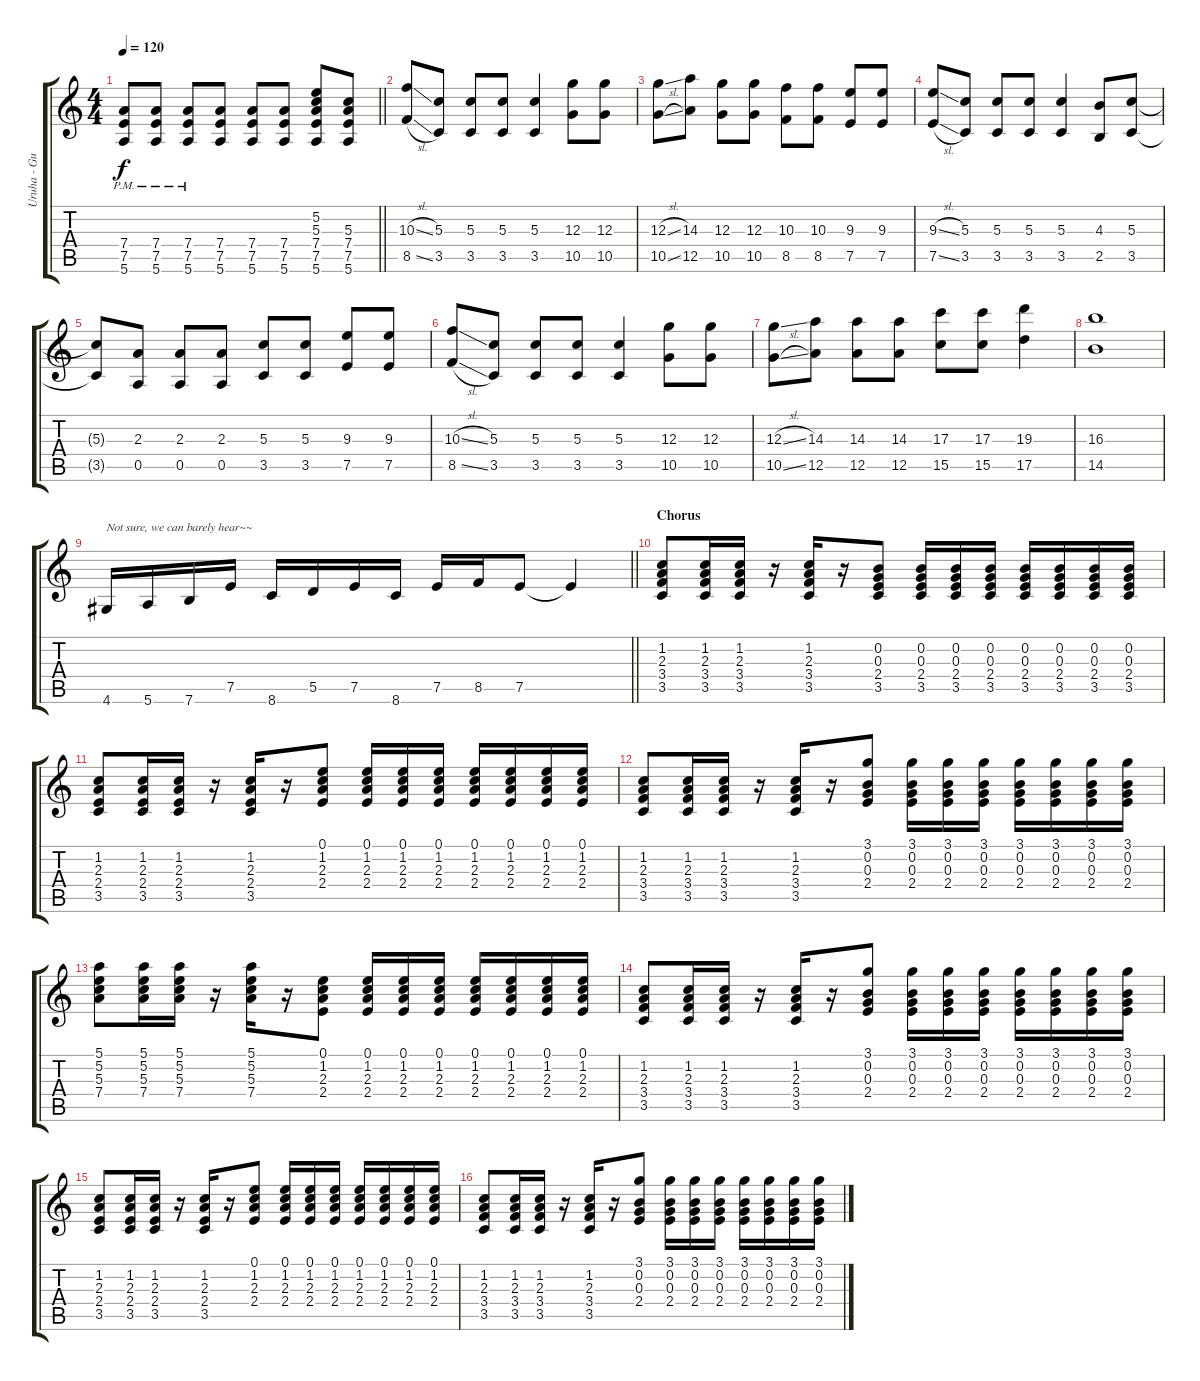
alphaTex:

\track ("Uruha - Guitar 1" "Uruha - Gu") {instrument overdrivenguitar}
\staff {score tabs}
\tuning (E4 B3 G3 D3 A2 E2) {hide}
\ts (4 4)
\tempo 120
\clef g2
\barLineRight lightlight
\ks c
(7.4{pm} 7.5{pm} 5.6{pm}).8{dy f} (7.4{pm} 7.5{pm} 5.6{pm}).8 (7.4{pm} 7.5{pm} 5.6{pm}).8 (7.4 7.5 5.6).8 (7.4 7.5 5.6).8 (7.4 7.5 5.6).8 (5.2 5.3 7.4 7.5 5.6).8 (5.3 7.4 7.5 5.6).8 |
\section ("" "")
(10.3{sl} 8.5{sl}).8 (5.3 3.5).8 (5.3 3.5).8 (5.3 3.5).8 (5.3 3.5).4 (12.3 10.5).8 (12.3 10.5).8 |
(12.3{sl} 10.5{sl}).8 (14.3 12.5).8 (12.3 10.5).8 (12.3 10.5).8 (10.3 8.5).8 (10.3 8.5).8 (9.3 7.5).8 (9.3 7.5).8 |
(9.3{sl} 7.5{sl}).8 (5.3 3.5).8 (5.3 3.5).8 (5.3 3.5).8 (5.3 3.5).4 (4.3 2.5).8 (5.3 3.5).8 |
(5.3{t} 3.5{t}).8 (2.3 0.5).8 (2.3 0.5).8 (2.3 0.5).8 (5.3 3.5).8 (5.3 3.5).8 (9.3 7.5).8 (9.3 7.5).8 |
(10.3{sl} 8.5{sl}).8 (5.3 3.5).8 (5.3 3.5).8 (5.3 3.5).8 (5.3 3.5).4 (12.3 10.5).8 (12.3 10.5).8 |
(12.3{sl} 10.5{sl}).8 (14.3 12.5).8 (14.3 12.5).8 (14.3 12.5).8 (17.3 15.5).8 (17.3 15.5).8 (19.3 17.5).4 |
(16.3 14.5).1 |
\barLineRight lightlight
4.6.16{txt "Not sure, we can barely hear~~"} 5.6.16 7.6.16 7.5.16 8.6.16 5.5.16 7.5.16 8.6.16 7.5.16 8.5.16 7.5.8 7.5{t}.4 |
\section ("" "Chorus")
(1.2 2.3 3.4 3.5).8 (1.2 2.3 3.4 3.5).16 (1.2 2.3 3.4 3.5).16 r.16 (1.2 2.3 3.4 3.5).16 r.16 (0.2 0.3 2.4 3.5).8 (0.2 0.3 2.4 3.5).16 (0.2 0.3 2.4 3.5).16 (0.2 0.3 2.4 3.5).16 (0.2 0.3 2.4 3.5).16 (0.2 0.3 2.4 3.5).16 (0.2 0.3 2.4 3.5).16 (0.2 0.3 2.4 3.5).16 |
(1.2 2.3 2.4 3.5).8 (1.2 2.3 2.4 3.5).16 (1.2 2.3 2.4 3.5).16 r.16 (1.2 2.3 2.4 3.5).16 r.16 (0.1 1.2 2.3 2.4).8 (0.1 1.2 2.3 2.4).16 (0.1 1.2 2.3 2.4).16 (0.1 1.2 2.3 2.4).16 (0.1 1.2 2.3 2.4).16 (0.1 1.2 2.3 2.4).16 (0.1 1.2 2.3 2.4).16 (0.1 1.2 2.3 2.4).16 |
(1.2 2.3 3.4 3.5).8 (1.2 2.3 3.4 3.5).16 (1.2 2.3 3.4 3.5).16 r.16 (1.2 2.3 3.4 3.5).16 r.16 (3.1 0.2 0.3 2.4).8 (3.1 0.2 0.3 2.4).16 (3.1 0.2 0.3 2.4).16 (3.1 0.2 0.3 2.4).16 (3.1 0.2 0.3 2.4).16 (3.1 0.2 0.3 2.4).16 (3.1 0.2 0.3 2.4).16 (3.1 0.2 0.3 2.4).16 |
(5.1 5.2 5.3 7.4).8 (5.1 5.2 5.3 7.4).16 (5.1 5.2 5.3 7.4).16 r.16 (5.1 5.2 5.3 7.4).16 r.16 (0.1 1.2 2.3 2.4).8 (0.1 1.2 2.3 2.4).16 (0.1 1.2 2.3 2.4).16 (0.1 1.2 2.3 2.4).16 (0.1 1.2 2.3 2.4).16 (0.1 1.2 2.3 2.4).16 (0.1 1.2 2.3 2.4).16 (0.1 1.2 2.3 2.4).16 |
(1.2 2.3 3.4 3.5).8 (1.2 2.3 3.4 3.5).16 (1.2 2.3 3.4 3.5).16 r.16 (1.2 2.3 3.4 3.5).16 r.16 (3.1 0.2 0.3 2.4).8 (3.1 0.2 0.3 2.4).16 (3.1 0.2 0.3 2.4).16 (3.1 0.2 0.3 2.4).16 (3.1 0.2 0.3 2.4).16 (3.1 0.2 0.3 2.4).16 (3.1 0.2 0.3 2.4).16 (3.1 0.2 0.3 2.4).16 |
(1.2 2.3 2.4 3.5).8 (1.2 2.3 2.4 3.5).16 (1.2 2.3 2.4 3.5).16 r.16 (1.2 2.3 2.4 3.5).16 r.16 (0.1 1.2 2.3 2.4).8 (0.1 1.2 2.3 2.4).16 (0.1 1.2 2.3 2.4).16 (0.1 1.2 2.3 2.4).16 (0.1 1.2 2.3 2.4).16 (0.1 1.2 2.3 2.4).16 (0.1 1.2 2.3 2.4).16 (0.1 1.2 2.3 2.4).16 |
(1.2 2.3 3.4 3.5).8 (1.2 2.3 3.4 3.5).16 (1.2 2.3 3.4 3.5).16 r.16 (1.2 2.3 3.4 3.5).16 r.16 (3.1 0.2 0.3 2.4).8 (3.1 0.2 0.3 2.4).16 (3.1 0.2 0.3 2.4).16 (3.1 0.2 0.3 2.4).16 (3.1 0.2 0.3 2.4).16 (3.1 0.2 0.3 2.4).16 (3.1 0.2 0.3 2.4).16 (3.1 0.2 0.3 2.4).16
